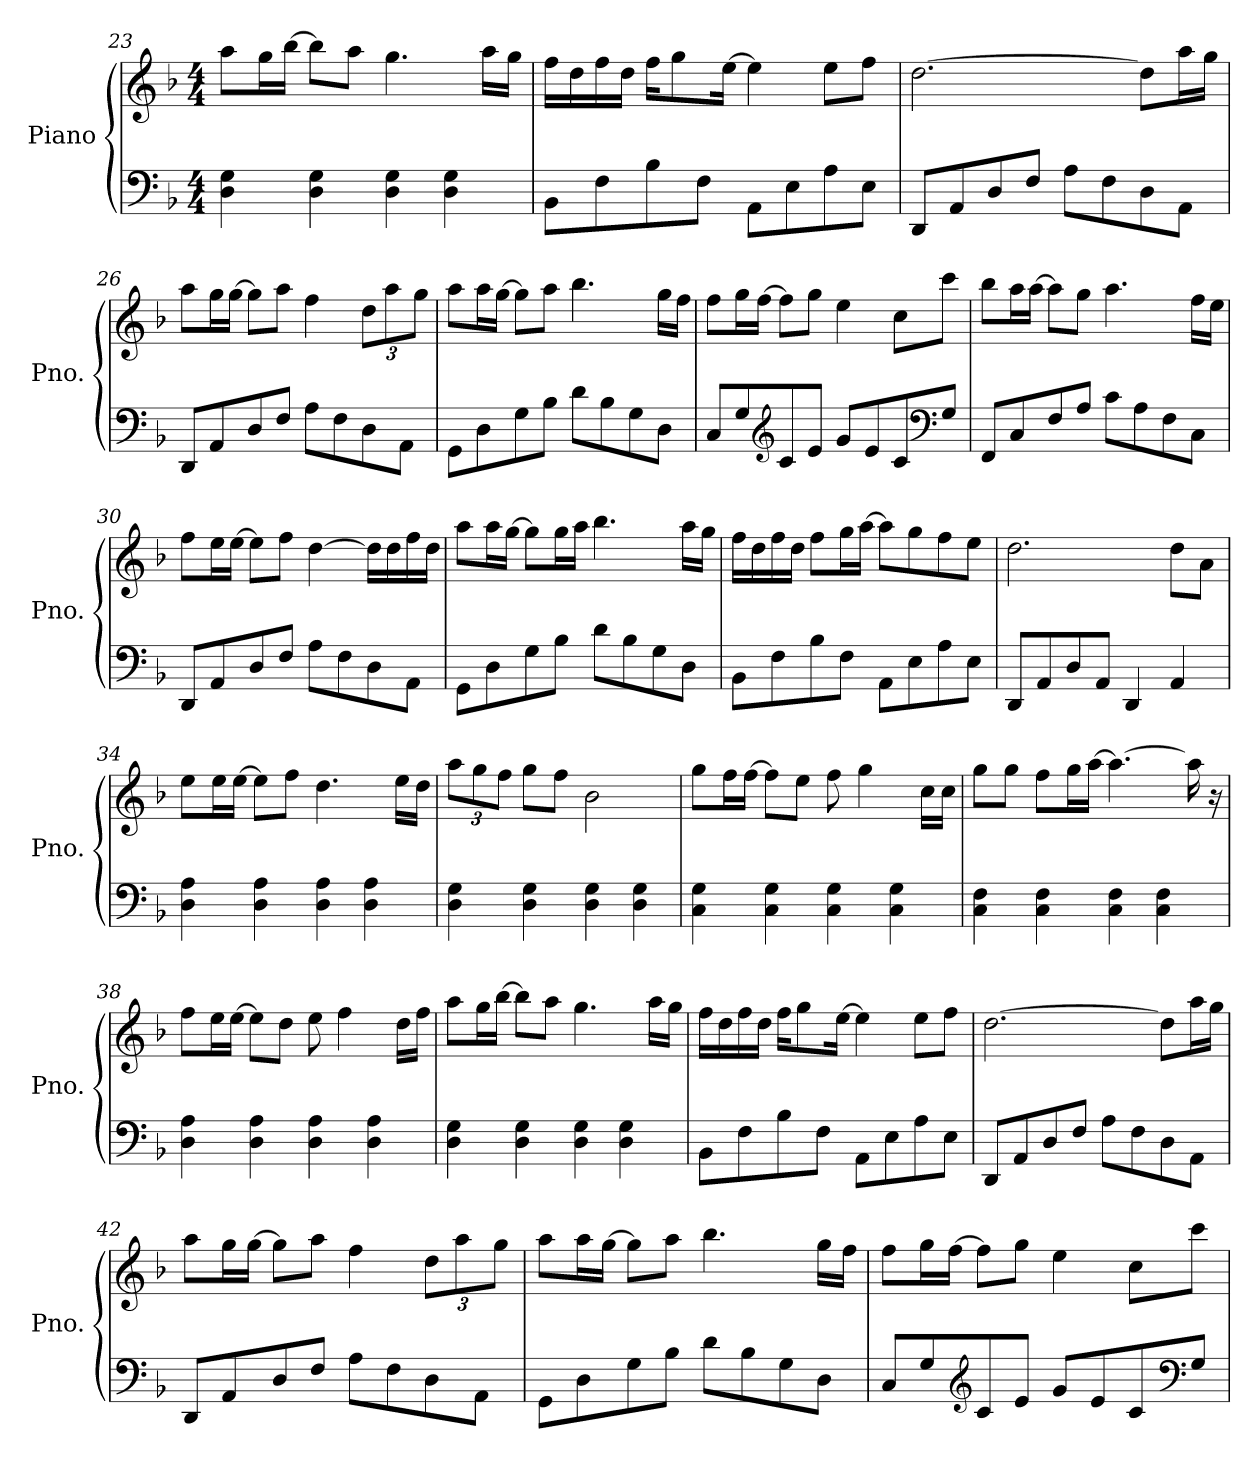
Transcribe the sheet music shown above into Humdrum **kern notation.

**kern	**kern
*part2	*part1
*staff2	*staff1
*I"Piano	*I"Piano
*I'Pno.	*I'Pno.
*clefF4	*clefG2
*k[b-]	*k[b-]
*M4/4	*M4/4
=23	=23
4D\ 4G\	8aa\L
.	16gg\L
.	[16bb-\JJ
4D\ 4G\	8bb-\L]
.	8aa\J
4D\ 4G\	4.gg\
4D\ 4G\	.
.	16aa\LL
.	16gg\JJ
=24	=24
8BB-\L	16ff\LL
.	16dd\
8F\	16ff\
.	16dd\JJ
8B-\	16ff\KL
.	8gg\
8F\J	.
.	[16ee\Jk
8AA\L	4ee\]
8E\	.
8A\	8ee\L
8E\J	8ff\J
=25	=25
8DD/L	[2.dd\
8AA/	.
8D/	.
8F/J	.
8A\L	.
8F\	.
8D\	8dd\L]
8AA\J	16aa\L
.	16gg\JJ
!!LO:LB:g=z
=26	=26
8DD/L	8aa\L
8AA/	16gg\L
.	[16gg\JJ
8D/	8gg\L]
8F/J	8aa\J
8A\L	4ff\
8F\	.
*	*Xbrackettup
8D\	12dd\L
.	12aa\
8AA\J	.
.	12gg\J
=27	=27
8GG\L	8aa\L
8D\	16aa\L
.	[16gg\JJ
8G\	8gg\L]
8B-\J	8aa\J
8d\L	4.bb-\
8B-\	.
8G\	.
8D\J	16gg\LL
.	16ff\JJ
=28	=28
8C/L	8ff\L
8G/	16gg\L
.	[16ff\JJ
*clefG2	*
8c/	8ff\L]
8e/J	8gg\J
8g/L	4ee\
8e/	.
8c/	8cc\L
*clefF4	*
8G/J	8ccc\J
!!LO:LB:g=z
=29	=29
8FF/L	8bb-\L
8C/	16aa\L
.	[16aa\JJ
8F/	8aa\L]
8A/J	8gg\J
8c\L	4.aa\
8A\	.
8F\	.
8C\J	16ff\LL
.	16ee\JJ
=30	=30
8DD/L	8ff\L
8AA/	16ee\L
.	[16ee\JJ
8D/	8ee\L]
8F/J	8ff\J
8A\L	[4dd\
8F\	.
8D\	16dd\LL]
.	16dd\
8AA\J	16ff\
.	16dd\JJ
=31	=31
8GG\L	8aa\L
8D\	16aa\L
.	[16gg\JJ
8G\	8gg\L]
8B-\J	16gg\L
.	16aa\JJ
8d\L	4.bb-\
8B-\	.
8G\	.
8D\J	16aa\LL
.	16gg\JJ
!!LO:LB:g=z
=32	=32
8BB-\L	16ff\LL
.	16dd\
8F\	16ff\
.	16dd\JJ
8B-\	8ff\L
8F\J	16gg\L
.	[16aa\JJ
8AA\L	8aa\L]
8E\	8gg\
8A\	8ff\
8E\J	8ee\J
=33	=33
8DD/L	2.dd\
8AA/	.
8D/	.
8AA/J	.
4DD/	.
4AA/	8dd\L
.	8a\J
=34	=34
4D\ 4A\	8ee\L
.	16ee\L
.	[16ee\JJ
4D\ 4A\	8ee\L]
.	8ff\J
4D\ 4A\	4.dd\
4D\ 4A\	.
.	16ee\LL
.	16dd\JJ
=35	=35
4D\ 4G\	12aa\L
.	12gg\
.	12ff\J
4D\ 4G\	8gg\L
.	8ff\J
4D\ 4G\	2b-\
4D\ 4G\	.
!!LO:LB:g=z
=36	=36
4C\ 4G\	8gg\L
.	16ff\L
.	[16ff\JJ
4C\ 4G\	8ff\L]
.	8ee\J
4C\ 4G\	8ff\
.	4gg\
4C\ 4G\	.
.	16cc\LL
.	16cc\JJ
=37	=37
4C\ 4F\	8gg\L
.	8gg\J
4C\ 4F\	8ff\L
.	16gg\L
.	[16aa\JJ
4C\ 4F\	4.aa\_
4C\ 4F\	.
.	16aa\]
.	16r
=38	=38
4D\ 4A\	8ff\L
.	16ee\L
.	[16ee\JJ
4D\ 4A\	8ee\L]
.	8dd\J
4D\ 4A\	8ee\
.	4ff\
4D\ 4A\	.
.	16dd\LL
.	16ff\JJ
=39	=39
4D\ 4G\	8aa\L
.	16gg\L
.	[16bb-\JJ
4D\ 4G\	8bb-\L]
.	8aa\J
4D\ 4G\	4.gg\
4D\ 4G\	.
.	16aa\LL
.	16gg\JJ
!!LO:LB:g=z
=40	=40
8BB-\L	16ff\LL
.	16dd\
8F\	16ff\
.	16dd\JJ
8B-\	16ff\KL
.	8gg\
8F\J	.
.	[16ee\Jk
8AA\L	4ee\]
8E\	.
8A\	8ee\L
8E\J	8ff\J
=41	=41
8DD/L	[2.dd\
8AA/	.
8D/	.
8F/J	.
8A\L	.
8F\	.
8D\	8dd\L]
8AA\J	16aa\L
.	16gg\JJ
=42	=42
8DD/L	8aa\L
8AA/	16gg\L
.	[16gg\JJ
8D/	8gg\L]
8F/J	8aa\J
8A\L	4ff\
8F\	.
8D\	12dd\L
.	12aa\
8AA\J	.
.	12gg\J
=43	=43
8GG\L	8aa\L
8D\	16aa\L
.	[16gg\JJ
8G\	8gg\L]
8B-\J	8aa\J
8d\L	4.bb-\
8B-\	.
8G\	.
8D\J	16gg\LL
.	16ff\JJ
!!LO:PB:g=z
=44	=44
8C/L	8ff\L
8G/	16gg\L
.	[16ff\JJ
*clefG2	*
8c/	8ff\L]
8e/J	8gg\J
8g/L	4ee\
8e/	.
8c/	8cc\L
*clefF4	*
8G/J	8ccc\J
=	=
*-	*-
